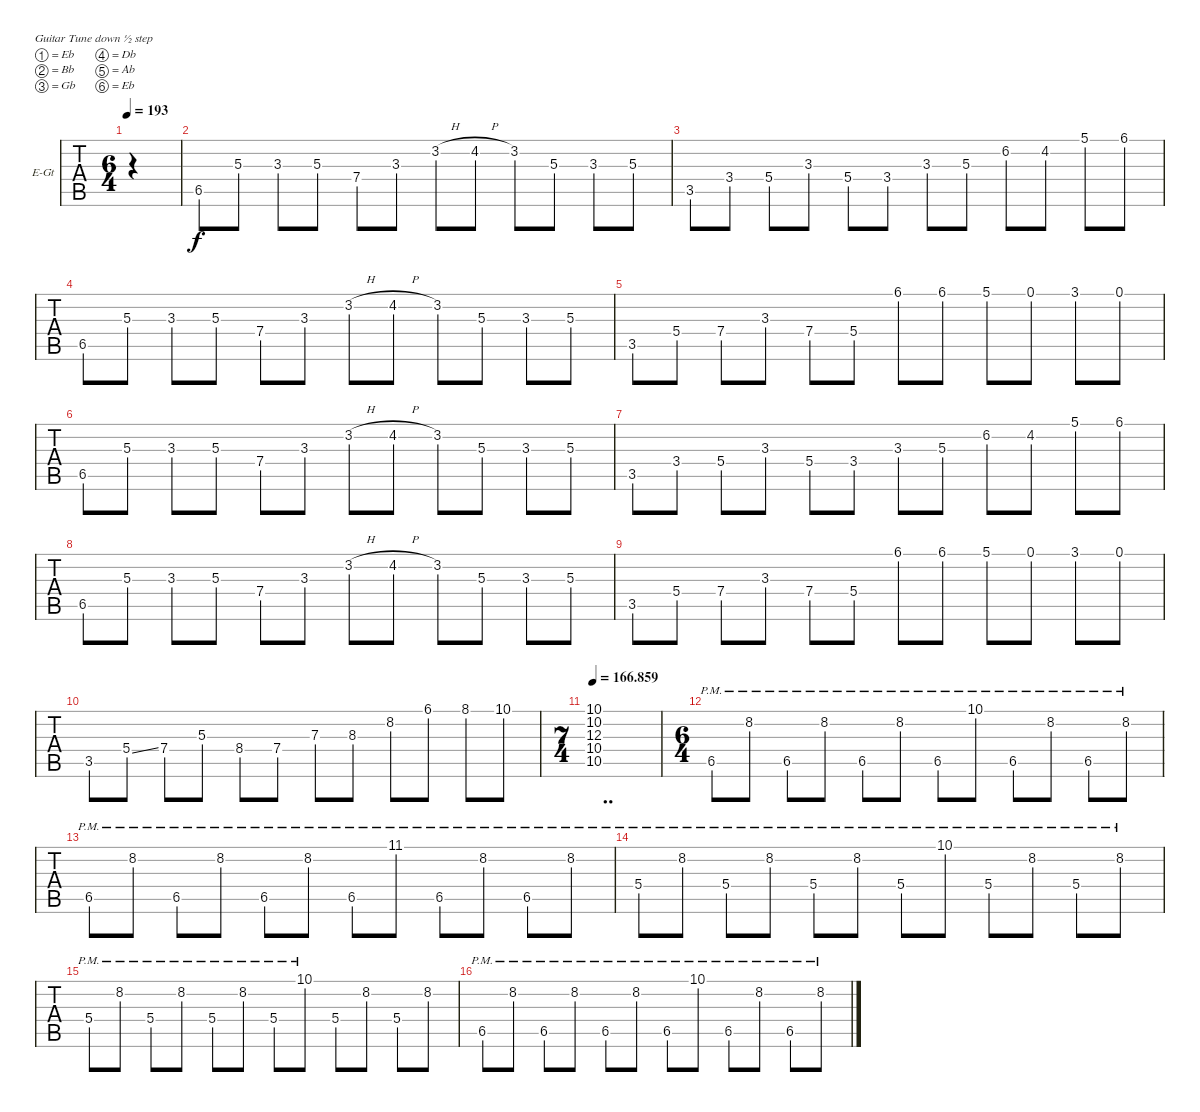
\defaultSystemsLayout 4
\bracketExtendMode groupsimilarinstruments
\firstSystemTrackNameOrientation horizontal
\otherSystemsTrackNameOrientation horizontal
\track ("Electric Guitar" "E-Gt") {multiBarRest instrument distortionguitar}
\staff {tabs}
\tuning (Eb4 Bb3 Gb3 Db3 Ab2 Eb2)
\ts (6 4)
\tempo 193
\clef g2
\ks c
|
6.5.8 5.3.8 3.3.8 5.3.8 7.4.8 3.3.8 3.2{h}.8 4.2{h}.8 3.2.8 5.3.8 3.3.8 5.3.8 |
3.5.8 3.4.8 5.4.8 3.3.8 5.4.8 3.4.8 3.3.8 5.3.8 6.2.8 4.2.8 5.1.8 6.1.8 |
6.5.8 5.3.8 3.3.8 5.3.8 7.4.8 3.3.8 3.2{h}.8 4.2{h}.8 3.2.8 5.3.8 3.3.8 5.3.8 |
3.5.8 5.4.8 7.4.8 3.3.8 7.4.8 5.4.8 6.1.8 6.1.8 5.1.8 0.1.8 3.1.8 0.1.8 |
6.5.8 5.3.8 3.3.8 5.3.8 7.4.8 3.3.8 3.2{h}.8 4.2{h}.8 3.2.8 5.3.8 3.3.8 5.3.8 |
3.5.8 3.4.8 5.4.8 3.3.8 5.4.8 3.4.8 3.3.8 5.3.8 6.2.8 4.2.8 5.1.8 6.1.8 |
6.5.8 5.3.8 3.3.8 5.3.8 7.4.8 3.3.8 3.2{h}.8 4.2{h}.8 3.2.8 5.3.8 3.3.8 5.3.8 |
3.5.8 5.4.8 7.4.8 3.3.8 7.4.8 5.4.8 6.1.8 6.1.8 5.1.8 0.1.8 3.1.8 0.1.8 |
3.5.8 5.4{ss}.8 7.4.8 5.3.8 8.4.8 7.4.8 7.3.8 8.3.8 8.2.8 6.1.8 8.1.8 10.1.8 |
\ts (7 4)
\tempo
166.859 (10.5 10.4 12.3 10.2 10.1).1{dd} |
\ts (6 4)
6.5{pm}.8 8.2{pm}.8 6.5{pm}.8 8.2{pm}.8 6.5{pm}.8 8.2{pm}.8 6.5{pm}.8 10.1{pm}.8 6.5{pm}.8 8.2{pm}.8 6.5{pm}.8 8.2{pm}.8 |
6.5{pm}.8 8.2{pm}.8 6.5{pm}.8 8.2{pm}.8 6.5{pm}.8 8.2{pm}.8 6.5{pm}.8 11.1{pm}.8 6.5{pm}.8 8.2{pm}.8 6.5{pm}.8 8.2{pm}.8 |
5.4{pm}.8 8.2{pm}.8 5.4{pm}.8 8.2{pm}.8 5.4{pm}.8 8.2{pm}.8 5.4{pm}.8 10.1{pm}.8 5.4{pm}.8 8.2{pm}.8 5.4{pm}.8 8.2{pm}.8 |
5.4{pm}.8 8.2{pm}.8 5.4{pm}.8 8.2{pm}.8 5.4{pm}.8 8.2{pm}.8 5.4{pm}.8 10.1{pm}.8 5.4.8 8.2.8 5.4.8 8.2.8 |
6.5{pm}.8 8.2{pm}.8 6.5{pm}.8 8.2{pm}.8 6.5{pm}.8 8.2{pm}.8 6.5{pm}.8 10.1{pm}.8 6.5{pm}.8 8.2{pm}.8 6.5{pm}.8 8.2{pm}.8
